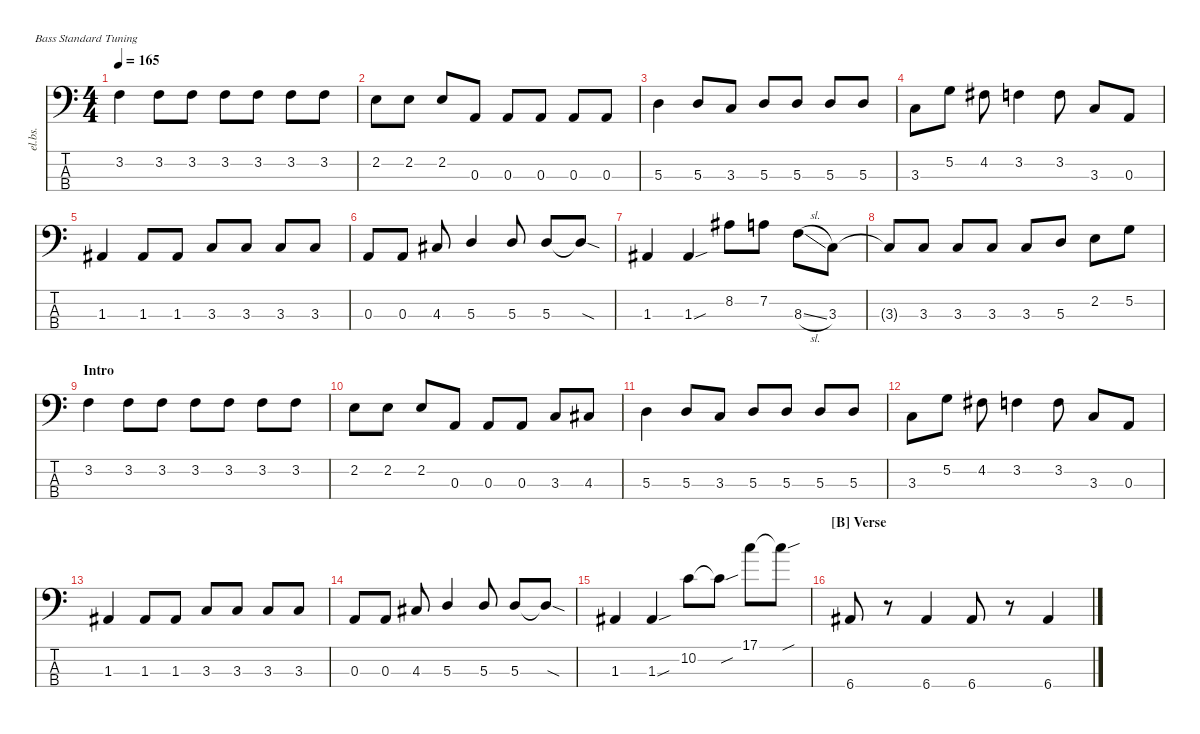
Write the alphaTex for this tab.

\defaultSystemsLayout 4
\hideDynamics
\bracketExtendMode nobrackets
\track ("Electric Bass" "el.bs.") {instrument electricbassfinger}
\staff {score tabs}
\tuning (G2 D2 A1 E1)
\ts (4 4)
\tempo 165
\clef f4
\ks c
3.2.4{dy mf beam Down} 3.2.8{beam Down} 3.2.8{beam Down} 3.2.8{beam Down} 3.2.8{beam Down} 3.2.8{beam Down} 3.2.8{beam Down} |
2.2.8{beam Down} 2.2.8{beam Down} 2.2.8{beam Up} 0.3.8{beam Up} 0.3.8{beam Up} 0.3.8{beam Up} 0.3.8{beam Up} 0.3.8{beam Up} |
5.3.4{beam Down} 5.3.8{beam Up} 3.3.8{beam Up} 5.3.8{beam Up} 5.3.8{beam Up} 5.3.8{beam Up} 5.3.8{beam Up} |
3.3.8{beam Down} 5.2.8{beam Down} 4.2{acc #}.8{beam Down} 3.2.4{beam Down} 3.2.8{beam Down} 3.3.8{beam Up} 0.3.8{beam Up} |
1.3{acc #}.4{beam Up} 1.3{acc #}.8{beam Up} 1.3{acc #}.8{beam Up} 3.3.8{beam Up} 3.3.8{beam Up} 3.3.8{beam Up} 3.3.8{beam Up} |
0.3.8{beam Up} 0.3.8{beam Up} 4.3{acc #}.8{beam Up} 5.3.4{beam Up} 5.3.8{beam Up} 5.3.8{beam Up} 5.3{sod t}.8{beam Up} |
1.3{acc #}.4{beam Up} 1.3{sou acc #}.4{beam Up} 8.2{acc #}.8{beam Down} 7.2.8{beam Down} 8.3{sl}.8{beam Down} 3.3.8{beam Down} |
3.3{t}.8{beam Up} 3.3.8{beam Up} 3.3.8{beam Up} 3.3.8{beam Up} 3.3.8{beam Up} 5.3.8{beam Up} 2.2.8{beam Down} 5.2.8{beam Down} |
\section ("" "Intro")
3.2.4{beam Down} 3.2.8{beam Down} 3.2.8{beam Down} 3.2.8{beam Down} 3.2.8{beam Down} 3.2.8{beam Down} 3.2.8{beam Down} |
2.2.8{beam Down} 2.2.8{beam Down} 2.2.8{beam Up} 0.3.8{beam Up} 0.3.8{beam Up} 0.3.8{beam Up} 3.3.8{beam Up} 4.3{acc #}.8{beam Up} |
5.3.4{beam Down} 5.3.8{beam Up} 3.3.8{beam Up} 5.3.8{beam Up} 5.3.8{beam Up} 5.3.8{beam Up} 5.3.8{beam Up} |
3.3.8{beam Down} 5.2.8{beam Down} 4.2{acc #}.8{beam Down} 3.2.4{beam Down} 3.2.8{beam Down} 3.3.8{beam Up} 0.3.8{beam Up} |
1.3{acc #}.4{beam Up} 1.3{acc #}.8{beam Up} 1.3{acc #}.8{beam Up} 3.3.8{beam Up} 3.3.8{beam Up} 3.3.8{beam Up} 3.3.8{beam Up} |
0.3.8{beam Up} 0.3.8{beam Up} 4.3{acc #}.8{beam Up} 5.3.4{beam Up} 5.3.8{beam Up} 5.3.8{beam Up} 5.3{sod t}.8{beam Up} |
1.3{acc #}.4{beam Up} 1.3{sou acc #}.4{beam Up} 10.2.8{beam Down} 10.2{sou t}.8{beam Down} 17.1.8{beam Down} 17.1{sou t}.8{beam Down} |
\section ("B" "Verse")
6.4{acc #}.8{beam Up} r.8{beam Down} 6.4{acc #}.4{beam Up} 6.4{acc #}.8{beam Up} r.8{beam Down} 6.4{acc #}.4{beam Up}
